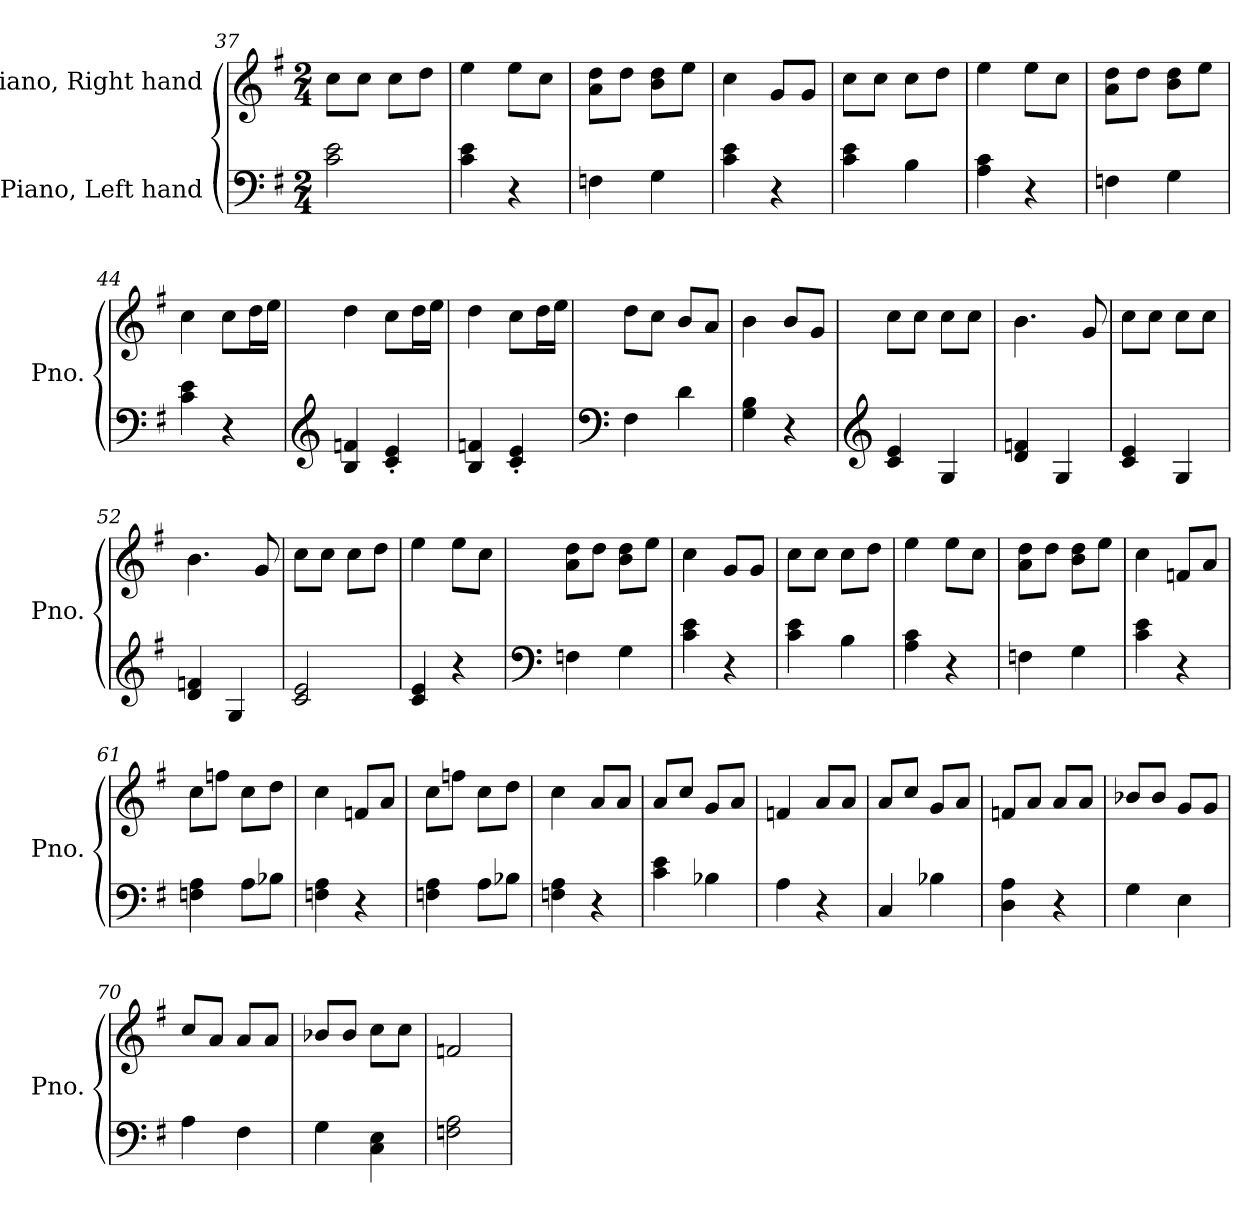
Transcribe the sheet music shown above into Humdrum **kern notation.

**kern	**kern
*part2	*part1
*staff2	*staff1
*I"Piano, Left hand	*I"Piano, Right hand
*I'Pno.	*I'Pno.
!!LO:LB:g=z
*clefF4	*clefG2
*k[f#]	*k[f#]
*M2/4	*M2/4
=37	=37
2c\ 2e\	8cc\L
.	8cc\J
.	8cc\L
.	8dd\J
=38	=38
4c\ 4e\	4ee\
4r	8ee\L
.	8cc\J
=39	=39
4Fn\	8a\ 8dd\L
.	8dd\J
4G\	8b\ 8dd\L
.	8ee\J
=40	=40
4c\ 4e\	4cc\
4r	8g/L
.	8g/J
=41	=41
4c\ 4e\	8cc\L
.	8cc\J
4B\	8cc\L
.	8dd\J
=42	=42
4A\ 4c\	4ee\
4r	8ee\L
.	8cc\J
=43	=43
4Fn\	8a\ 8dd\L
.	8dd\J
4G\	8b\ 8dd\L
.	8ee\J
=44	=44
4c\ 4e\	4cc\
4r	8cc\L
.	16dd\L
.	16ee\JJ
!!LO:LB:g=z
=45	=45
*clefG2	*
4B/ 4fn/	4dd\
4c/' 4e/'	8cc\L
.	16dd\L
.	16ee\JJ
=46	=46
4B/ 4fn/	4dd\
4c/' 4e/'	8cc\L
.	16dd\L
.	16ee\JJ
=47	=47
*clefF4	*
4F#\	8dd\L
.	8cc\J
4d\	8b/L
.	8a/J
=48	=48
4G\ 4B\	4b\
4r	8b/L
.	8g/J
=49	=49
*clefG2	*
4c/ 4e/	8cc\L
.	8cc\J
4G/	8cc\L
.	8cc\J
=50	=50
4d/ 4fn/	4.b\
4G/	.
.	8g/
=51	=51
4c/ 4e/	8cc\L
.	8cc\J
4G/	8cc\L
.	8cc\J
=52	=52
4d/ 4fn/	4.b\
4G/	.
.	8g/
!!LO:PB:g=z
=53	=53
2c/ 2e/	8cc\L
.	8cc\J
.	8cc\L
.	8dd\J
=54	=54
4c/ 4e/	4ee\
4r	8ee\L
.	8cc\J
=55	=55
*clefF4	*
4Fn\	8a\ 8dd\L
.	8dd\J
4G\	8b\ 8dd\L
.	8ee\J
=56	=56
4c\ 4e\	4cc\
4r	8g/L
.	8g/J
=57	=57
4c\ 4e\	8cc\L
.	8cc\J
4B\	8cc\L
.	8dd\J
=58	=58
4A\ 4c\	4ee\
4r	8ee\L
.	8cc\J
=59	=59
4Fn\	8a\ 8dd\L
.	8dd\J
4G\	8b\ 8dd\L
.	8ee\J
=60	=60
4c\ 4e\	4cc\
4r	8fn/L
.	8a/J
!!LO:LB:g=z
=61	=61
4Fn\ 4A\	8cc\L
.	8ffn\J
8A\L	8cc\L
8B-X\J	8dd\J
=62	=62
4Fn\ 4A\	4cc\
4r	8fn/L
.	8a/J
=63	=63
4Fn\ 4A\	8cc\L
.	8ffn\J
8A\L	8cc\L
8B-X\J	8dd\J
=64	=64
4Fn\ 4A\	4cc\
4r	8a/L
.	8a/J
=65	=65
4c\ 4e\	8a/L
.	8cc/J
4B-X\	8g/L
.	8a/J
=66	=66
4A\	4fn/
4r	8a/L
.	8a/J
=67	=67
4C/	8a/L
.	8cc/J
4B-X\	8g/L
.	8a/J
=68	=68
4D\ 4A\	8fn/L
.	8a/J
4r	8a/L
.	8a/J
!!LO:LB:g=z
=69	=69
4G\	8b-X/L
.	8b-/J
4E\	8g/L
.	8g/J
=70	=70
4A\	8cc/L
.	8a/J
4F#\	8a/L
.	8a/J
=71	=71
4G\	8b-X/L
.	8b-/J
4C\ 4E\	8cc\L
.	8cc\J
=72	=72
2Fn\ 2A\	2fn/
=	=
*-	*-
